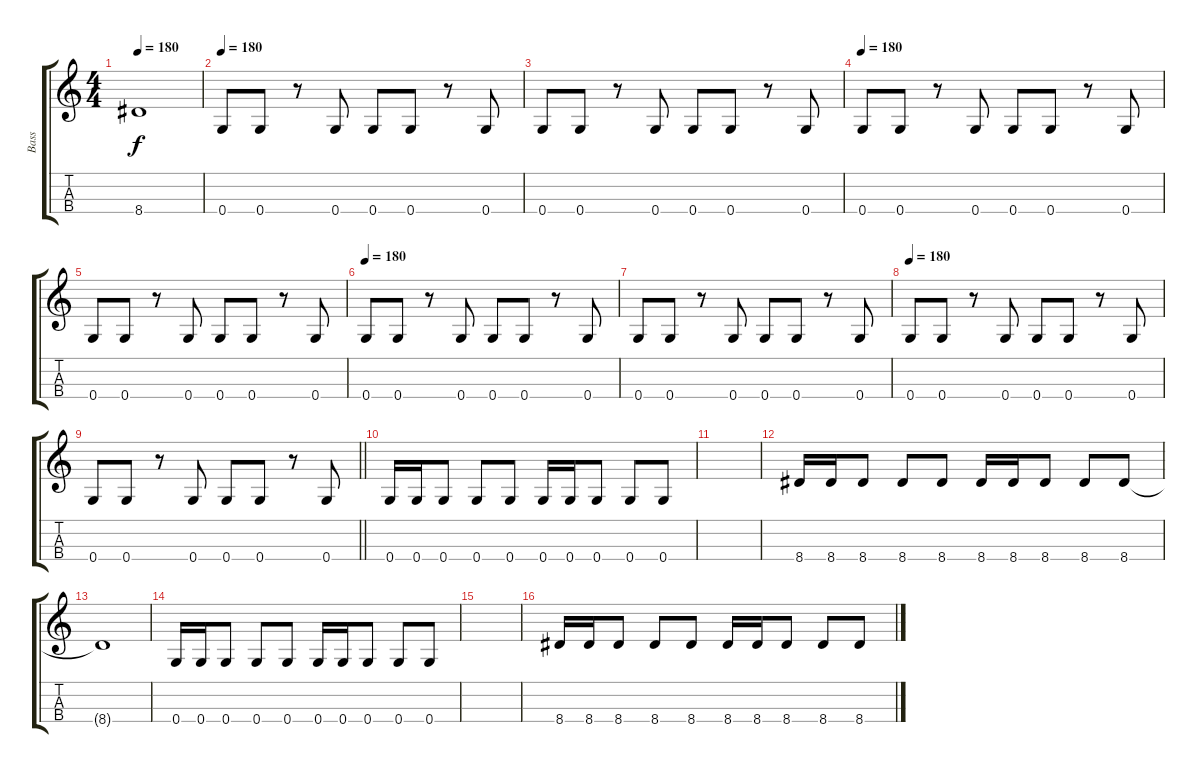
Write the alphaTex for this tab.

\track ("Bass" "Bass") {instrument electricbasspick}
\staff {score tabs}
\tuning (A2 E2 C2 G2) {hide}
\ts (4 4)
\tempo 180
\clef g2
\ks c
8.4{t}.1{dy f} |
\tempo 180
0.4.8 0.4.8 r.8 0.4.8 0.4.8 0.4.8 r.8 0.4.8 |
0.4.8 0.4.8 r.8 0.4.8 0.4.8 0.4.8 r.8 0.4.8 |
\tempo 180
0.4.8 0.4.8 r.8 0.4.8 0.4.8 0.4.8 r.8 0.4.8 |
0.4.8 0.4.8 r.8 0.4.8 0.4.8 0.4.8 r.8 0.4.8 |
\tempo 180
0.4.8 0.4.8 r.8 0.4.8 0.4.8 0.4.8 r.8 0.4.8 |
0.4.8 0.4.8 r.8 0.4.8 0.4.8 0.4.8 r.8 0.4.8 |
\tempo 180
0.4.8 0.4.8 r.8 0.4.8 0.4.8 0.4.8 r.8 0.4.8 |
\barLineRight lightlight
0.4.8 0.4.8 r.8 0.4.8 0.4.8 0.4.8 r.8 0.4.8 |
0.4.16 0.4.16 0.4.8 0.4.8 0.4.8 0.4.16 0.4.16 0.4.8 0.4.8 0.4.8 |
|
8.4.16 8.4.16 8.4.8 8.4.8 8.4.8 8.4.16 8.4.16 8.4.8 8.4.8 8.4.8 |
8.4{t}.1 |
0.4.16 0.4.16 0.4.8 0.4.8 0.4.8 0.4.16 0.4.16 0.4.8 0.4.8 0.4.8 |
|
8.4.16 8.4.16 8.4.8 8.4.8 8.4.8 8.4.16 8.4.16 8.4.8 8.4.8 8.4.8
